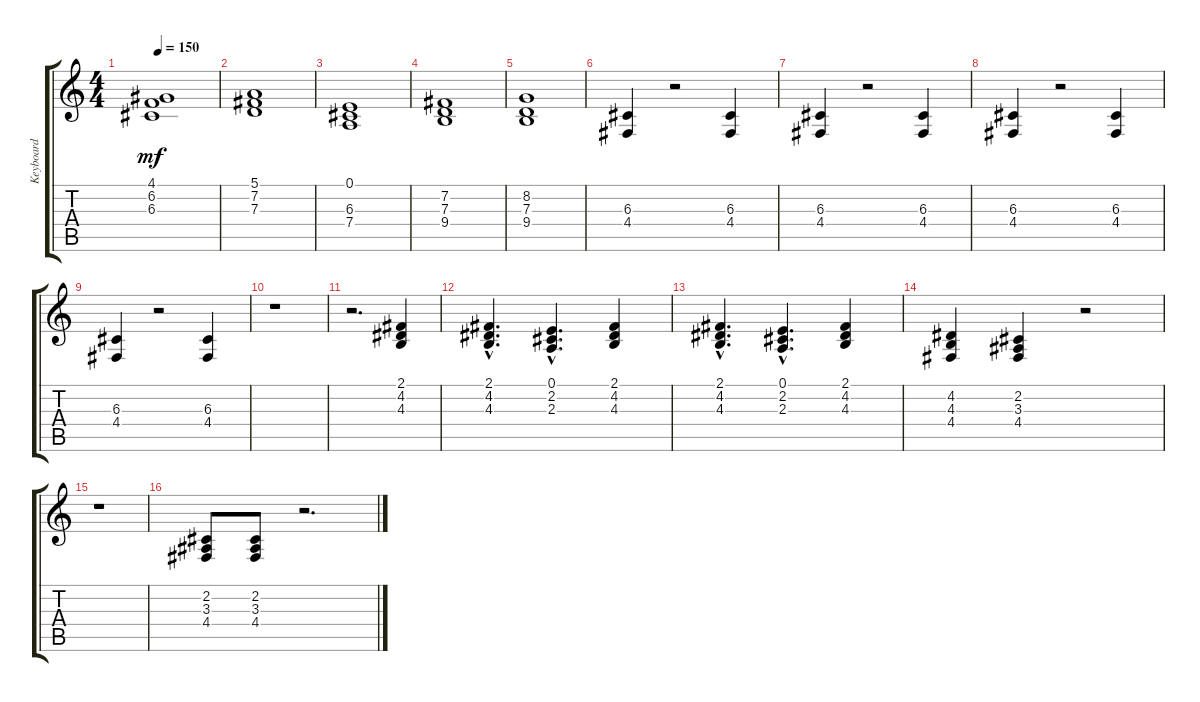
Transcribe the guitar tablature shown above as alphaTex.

\track ("Keyboard" "Keyboard") {instrument churchorgan}
\staff {score tabs}
\tuning (E4 B3 G3 D3 A2 E2) {hide}
\ts (4 4)
\tempo 150
\clef g2
\ks c
(4.1 6.2 6.3).1{dy mf} |
(5.1 7.2 7.3).1 |
(0.1 6.3 7.4).1 |
(7.2 7.3 9.4).1 |
(8.2 7.3 9.4).1 |
(6.3 4.4).4 r.2 (6.3 4.4).4 |
(6.3 4.4).4 r.2 (6.3 4.4).4 |
(6.3 4.4).4 r.2 (6.3 4.4).4 |
(6.3 4.4).4 r.2 (6.3 4.4).4 |
r.1 |
r.2{d} (2.1 4.2 4.3).4 |
(2.1{hac} 4.2{hac} 4.3{hac}).4{d} (0.1{hac} 2.2{hac} 2.3{hac}).4{d} (2.1 4.2 4.3).4 |
(2.1{hac} 4.2{hac} 4.3{hac}).4{d} (0.1{hac} 2.2{hac} 2.3{hac}).4{d} (2.1 4.2 4.3).4 |
(4.2 4.3 4.4).4 (2.2 3.3 4.4).4 r.2 |
r.1 |
(2.2 3.3 4.4).8 (2.2 3.3 4.4).8 r.2{d}
